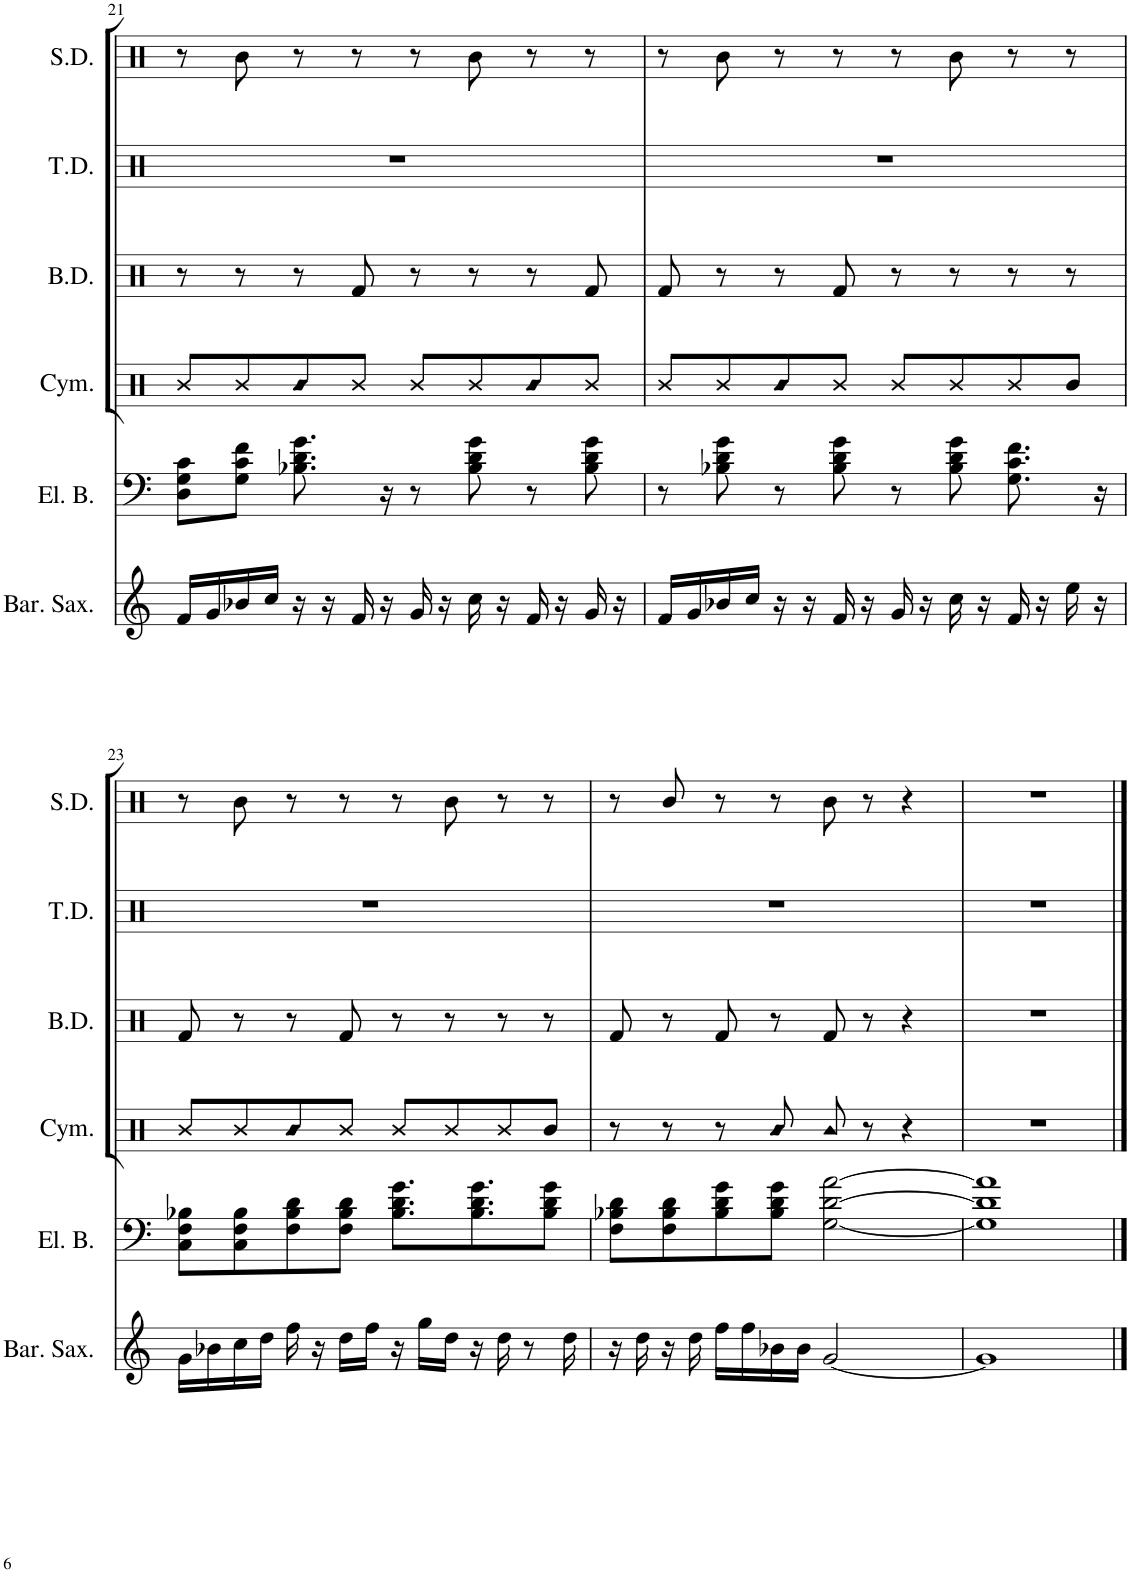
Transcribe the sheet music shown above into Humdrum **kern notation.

**kern	**kern	**kern	**kern	**kern	**kern
*part6	*part5	*part4	*part3	*part2	*part1
*staff6	*staff5	*staff4	*staff3	*staff2	*staff1
*I"Baritone Saxophone	*I"Electric Bass	*I"Cymbals	*I"Bass Drums	*I"Tenor Drums	*I"Snare Drum
*I'Bar. Sax.	*I'El. B.	*I'Cym.	*I'B.D.	*I'T.D.	*I'S.D.
!!LO:PB:g=z
*clefG2	*clefF4	*clefX	*clefX	*clefX	*clefX
*Trd12c21	*Trd7c12	*	*	*	*
*k[]	*k[]	*k[]	*k[]	*k[]	*k[]
*M4/4	*M4/4	*M4/4	*M4/4	*M4/4	*M4/4
=21	=21	=21	=21	=21	=21
16f/LL	8D\ 8G\ 8c\L	8R/L	8r	1r	8r
16g/	.	.	.	.	.
16b-X/	8G\ 8c\ 8f\J	8R/	8r	.	8R\
16cc/JJ	.	.	.	.	.
!	!	!LO:N:head=diamond	!	!	!
16r	8.B-X\ 8.d\ 8.g\	8R/	8r	.	8r
16r	.	.	.	.	.
16f/	.	8R/J	8Rf/	.	8r
16r	16r	.	.	.	.
16g/	8r	8R/L	8r	.	8r
16r	.	.	.	.	.
16cc\	8B-\ 8d\ 8g\	8R/	8r	.	8R\
16r	.	.	.	.	.
!	!	!LO:N:head=diamond	!	!	!
16f/	8r	8R/	8r	.	8r
16r	.	.	.	.	.
16g/	8B-\ 8d\ 8g\	8R/J	8Rf/	.	8r
16r	.	.	.	.	.
=22	=22	=22	=22	=22	=22
16f/LL	8r	8R/L	8Rf/	1r	8r
16g/	.	.	.	.	.
16b-X/	8B-X\ 8d\ 8g\	8R/	8r	.	8R\
16cc/JJ	.	.	.	.	.
!	!	!LO:N:head=diamond	!	!	!
16r	8r	8R/	8r	.	8r
16r	.	.	.	.	.
16f/	8B-\ 8d\ 8g\	8R/J	8Rf/	.	8r
16r	.	.	.	.	.
16g/	8r	8R/L	8r	.	8r
16r	.	.	.	.	.
16cc\	8B-\ 8d\ 8g\	8R/	8r	.	8R\
16r	.	.	.	.	.
16f/	8.G\ 8.c\ 8.f\	8R/	8r	.	8r
16r	.	.	.	.	.
16ee\	.	8R/J	8r	.	8r
16r	16r	.	.	.	.
!!LO:LB:g=z
=23	=23	=23	=23	=23	=23
16g\LL	8C\ 8F\ 8B-X\L	8R/L	8Rf/	1r	8r
16b-X\	.	.	.	.	.
16cc\	8C\ 8F\ 8B-\	8R/	8r	.	8R\
16dd\JJ	.	.	.	.	.
!	!	!LO:N:head=diamond	!	!	!
16ff\	8F\ 8B-\ 8d\	8R/	8r	.	8r
16r	.	.	.	.	.
16dd\LL	8F\ 8B-\ 8d\J	8R/J	8Rf/	.	8r
16ff\JJ	.	.	.	.	.
16r	8.B-\ 8.d\ 8.g\L	8R/L	8r	.	8r
16gg\LL	.	.	.	.	.
16dd\JJ	.	8R/	8r	.	8R\
16r	8.B-\ 8.d\ 8.g\	.	.	.	.
16dd\	.	8R/	8r	.	8r
8r	.	.	.	.	.
.	8B-\ 8d\ 8g\J	8R/J	8r	.	8r
16dd\	.	.	.	.	.
=24	=24	=24	=24	=24	=24
16r	8F\ 8B-X\ 8d\L	8r	8Rf/	1r	8r
16dd\	.	.	.	.	.
16r	8F\ 8B-\ 8d\	8r	8r	.	8R/
16dd\	.	.	.	.	.
16ff\LL	8B-\ 8d\ 8g\	8r	8Rf/	.	8r
16ff\	.	.	.	.	.
!	!	!LO:N:head=diamond	!	!	!
16b-X\	8B-\ 8d\ 8g\J	8R/	8r	.	8r
16b-\JJ	.	.	.	.	.
[2g/	[2G\ [2d\ [2a\	8R/	8Rf/	.	8R\
.	.	8r	8r	.	8r
.	.	4r	4r	.	4r
=25	=25	=25	=25	=25	=25
1g]	1G] 1d] 1a]	1r	1r	1r	1r
==	==	==	==	==	==
*-	*-	*-	*-	*-	*-
